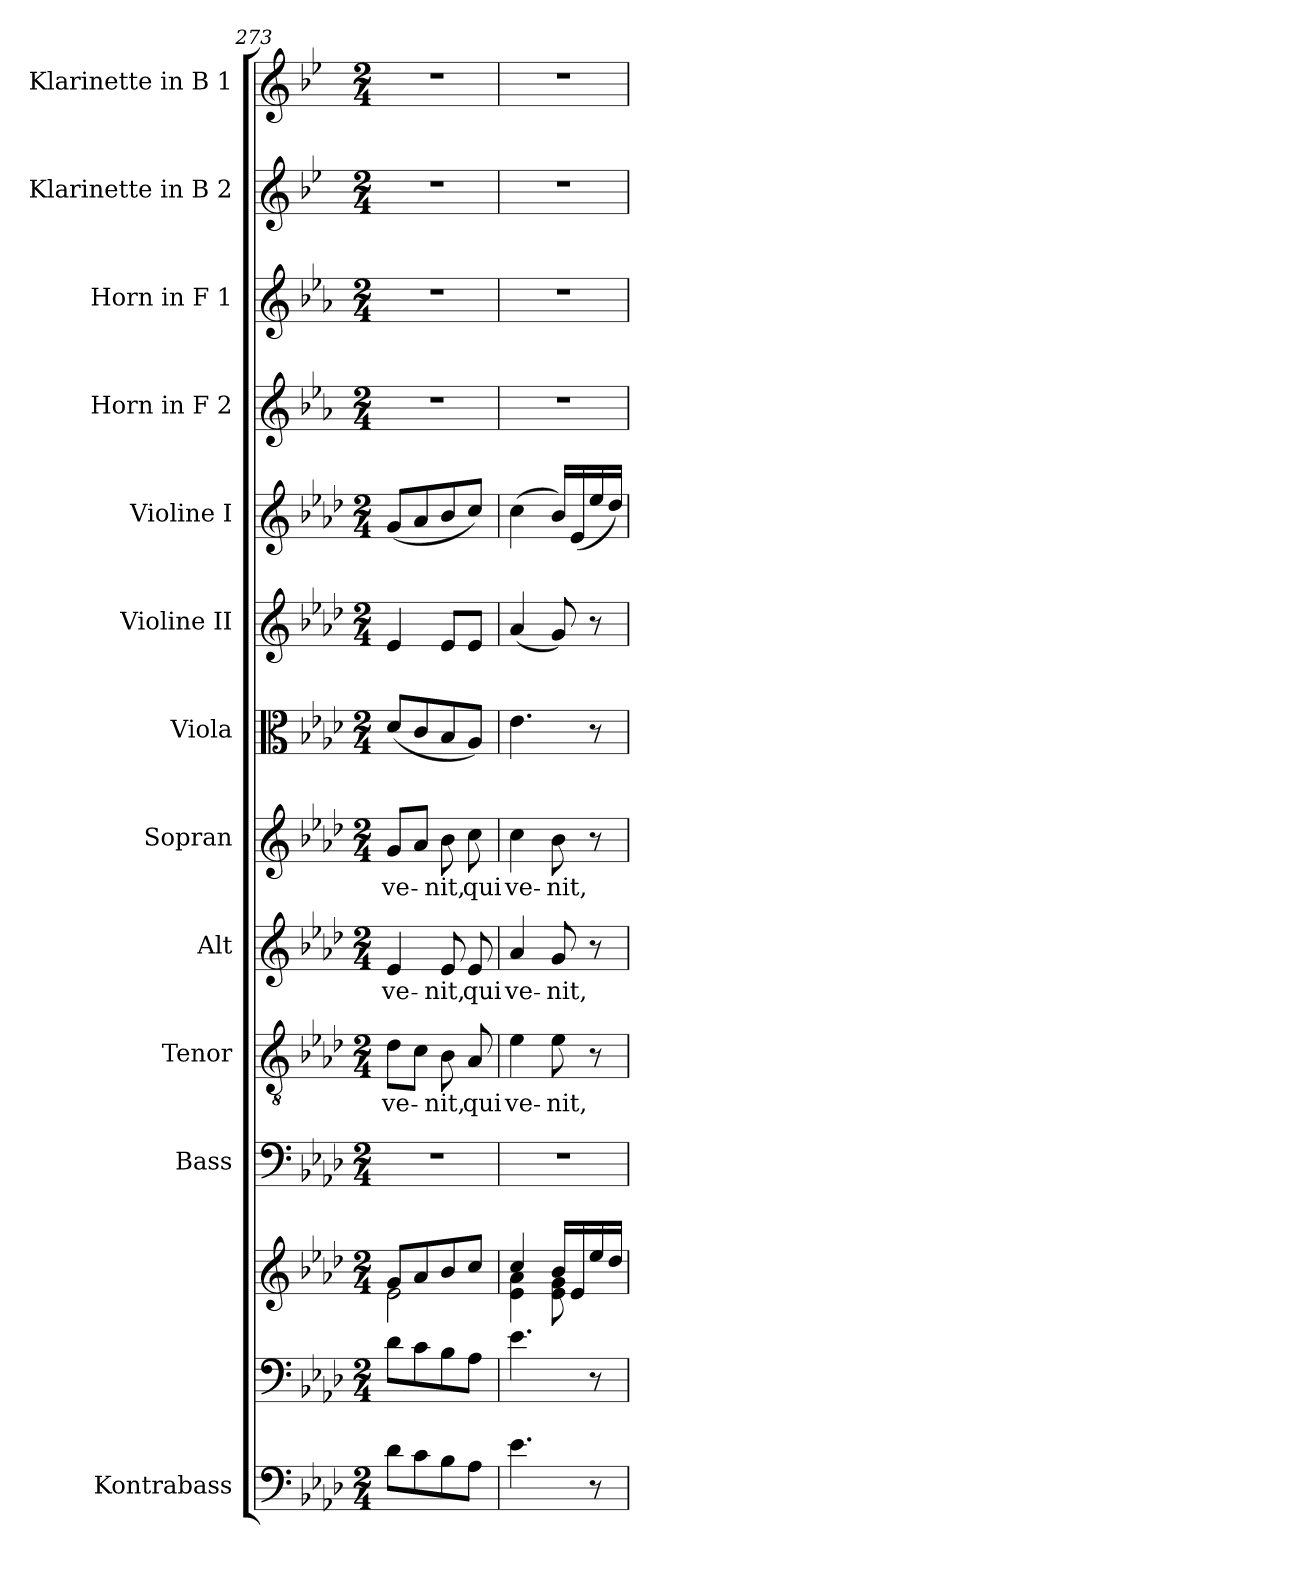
**kern	**kern	**kern	**kern	**kern	**text	**kern	**text	**kern	**text	**kern	**kern	**kern	**kern	**kern	**kern	**kern
*part13	*part12	*part12	*part11	*part10	*part10	*part9	*part9	*part8	*part8	*part7	*part6	*part5	*part4	*part3	*part2	*part1
*staff14	*staff13	*staff12	*staff11	*staff10	*staff10	*staff9	*staff9	*staff8	*staff8	*staff7	*staff6	*staff5	*staff4	*staff3	*staff2	*staff1
*I"Kontrabass	*	*	*I"Bass	*I"Tenor	*	*I"Alt	*	*I"Sopran	*	*I"Viola	*I"Violine II	*I"Violine I	*I"Horn in F 2	*I"Horn in F 1	*I"Klarinette in B 2	*I"Klarinette in B 1
*I'Kb.	*	*	*I'B	*I'T	*	*I'A	*	*I'S	*	*I'Vla.	*I'Vl. II	*I'Vl. I	*I'Hrn. 2	*I'Hrn. 1	*	*
*clefF4	*clefF4	*clefG2	*clefF4	*clefGv2	*	*clefG2	*	*clefG2	*	*clefC3	*clefG2	*clefG2	*clefG2	*clefG2	*clefG2	*clefG2
*ITrd7c12	*	*	*	*	*	*	*	*	*	*	*	*	*ITrd4c7	*ITrd4c7	*ITrd1c2	*ITrd1c2
*k[b-e-a-d-]	*k[b-e-a-d-]	*k[b-e-a-d-]	*k[b-e-a-d-]	*k[b-e-a-d-]	*	*k[b-e-a-d-]	*	*k[b-e-a-d-]	*	*k[b-e-a-d-]	*k[b-e-a-d-]	*k[b-e-a-d-]	*k[b-e-a-d-]	*k[b-e-a-d-]	*k[b-e-a-d-]	*k[b-e-a-d-]
*A-:	*A-:	*A-:	*A-:	*A-:	*	*A-:	*	*A-:	*	*A-:	*A-:	*A-:	*A-:	*A-:	*A-:	*A-:
*M2/4	*M2/4	*M2/4	*M2/4	*M2/4	*	*M2/4	*	*M2/4	*	*M2/4	*M2/4	*M2/4	*M2/4	*M2/4	*M2/4	*M2/4
=273	=273	=273	=273	=273	=273	=273	=273	=273	=273	=273	=273	=273	=273	=273	=273	=273
*	*	*^	*	*	*	*	*	*	*	*	*	*	*	*	*	*
!	!	!	!	!	!	!LO:LY:b	!	!LO:LY:b	!	!LO:LY:b	!	!	!	!	!	!	!
8D-\L	8d-\L	8g/L	2e-\	2r	8d-\L	ve-	4e-/	ve-	8g/L	ve-	(<8d-/L	4e-/	(<8g/L	2r	2r	2r	2r
8C\	8c\	8a-/	.	.	8c\J	.	.	.	8a-/J	.	8c/	.	8a-/	.	.	.	.
!	!	!	!	!	!	!LO:LY:b	!	!LO:LY:b	!	!LO:LY:b	!	!	!	!	!	!	!
8BB-\	8B-\	8b-/	.	.	8B-\	-nit,	8e-/	-nit,	8b-\	-nit,	8B-/	8e-/L	8b-/	.	.	.	.
!	!	!	!	!	!	!LO:LY:b	!	!LO:LY:b	!	!LO:LY:b	!	!	!	!	!	!	!
8AA-\J	8A-\J	8cc/J	.	.	8A-/	qui	8e-/	qui	8cc\	qui	8A-/J)	8e-/J	8cc/J)	.	.	.	.
!!LO:PB:g=z
=274	=274	=274	=274	=274	=274	=274	=274	=274	=274	=274	=274	=274	=274	=274	=274	=274	=274
!	!	!	!	!	!	!LO:LY:b	!	!LO:LY:b	!	!LO:LY:b	!	!	!	!	!	!	!
4.E-\	4.e-\	4cc/	4e-\ 4a-\	2r	4e-\	ve-	4a-/	ve-	4cc\	ve-	4.e-\	(<4a-/	(>4cc\	2r	2r	2r	2r
!	!	!	!	!	!	!LO:LY:b	!	!LO:LY:b	!	!LO:LY:b	!	!	!	!	!	!	!
.	.	16b-/LL	8e-\ 8g\	.	8e-\	-nit,	8g/	-nit,	8b-\	-nit,	.	8g/)	16b-/LL)	.	.	.	.
.	.	16e-/	.	.	.	.	.	.	.	.	.	.	(<16e-/	.	.	.	.
8r	8r	16ee-/	8ryy	.	8r	.	8r	.	8r	.	8r	8r	16ee-/	.	.	.	.
.	.	16dd-/JJ	.	.	.	.	.	.	.	.	.	.	16dd-/JJ)	.	.	.	.
*	*	*v	*v	*	*	*	*	*	*	*	*	*	*	*	*	*	*
=	=	=	=	=	=	=	=	=	=	=	=	=	=	=	=	=
*-	*-	*-	*-	*-	*-	*-	*-	*-	*-	*-	*-	*-	*-	*-	*-	*-
